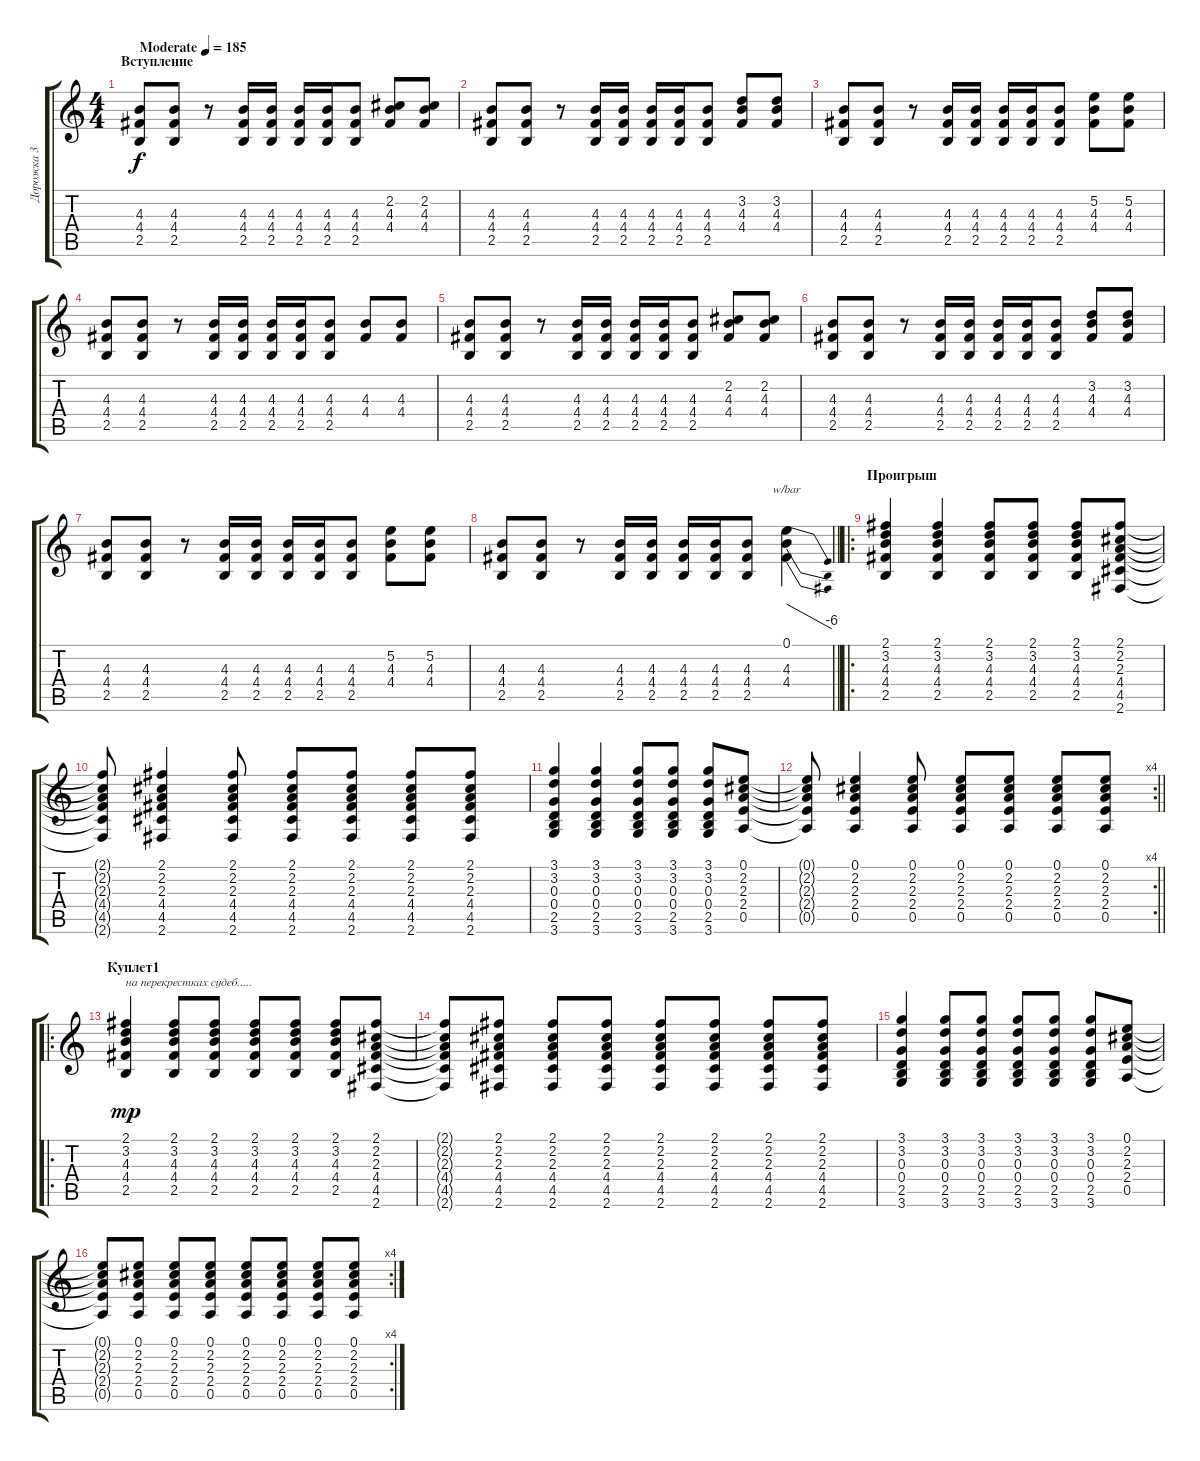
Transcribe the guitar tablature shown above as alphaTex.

\track ("Дорожка 3" "Дорожка 3") {instrument acousticguitarnylon}
\staff {score tabs}
\tuning (E4 B3 G3 D3 A2 E2) {hide}
\ts (4 4)
\section ("" "Вступление")
\tempo (185 "Moderate")
\clef g2
\ks c
(4.3 4.4 2.5).8{dy f instrument acousticguitarnylon} (4.3 4.4 2.5).8 r.8 (4.3 4.4 2.5).16 (4.3 4.4 2.5).16 (4.3 4.4 2.5).16 (4.3 4.4 2.5).16 (4.3 4.4 2.5).8 (2.2 4.3 4.4).8 (2.2 4.3 4.4).8 |
(4.3 4.4 2.5).8 (4.3 4.4 2.5).8 r.8 (4.3 4.4 2.5).16 (4.3 4.4 2.5).16 (4.3 4.4 2.5).16 (4.3 4.4 2.5).16 (4.3 4.4 2.5).8 (3.2 4.3 4.4).8 (3.2 4.3 4.4).8 |
(4.3 4.4 2.5).8 (4.3 4.4 2.5).8 r.8 (4.3 4.4 2.5).16 (4.3 4.4 2.5).16 (4.3 4.4 2.5).16 (4.3 4.4 2.5).16 (4.3 4.4 2.5).8 (5.2 4.3 4.4).8 (5.2 4.3 4.4).8 |
(4.3 4.4 2.5).8 (4.3 4.4 2.5).8 r.8 (4.3 4.4 2.5).16 (4.3 4.4 2.5).16 (4.3 4.4 2.5).16 (4.3 4.4 2.5).16 (4.3 4.4 2.5).8 (4.3 4.4).8 (4.3 4.4).8 |
(4.3 4.4 2.5).8 (4.3 4.4 2.5).8 r.8 (4.3 4.4 2.5).16 (4.3 4.4 2.5).16 (4.3 4.4 2.5).16 (4.3 4.4 2.5).16 (4.3 4.4 2.5).8 (2.2 4.3 4.4).8 (2.2 4.3 4.4).8 |
(4.3 4.4 2.5).8 (4.3 4.4 2.5).8 r.8 (4.3 4.4 2.5).16 (4.3 4.4 2.5).16 (4.3 4.4 2.5).16 (4.3 4.4 2.5).16 (4.3 4.4 2.5).8 (3.2 4.3 4.4).8 (3.2 4.3 4.4).8 |
(4.3 4.4 2.5).8 (4.3 4.4 2.5).8 r.8 (4.3 4.4 2.5).16 (4.3 4.4 2.5).16 (4.3 4.4 2.5).16 (4.3 4.4 2.5).16 (4.3 4.4 2.5).8 (5.2 4.3 4.4).8 (5.2 4.3 4.4).8 |
\barLineRight lightlight
(4.3 4.4 2.5).8 (4.3 4.4 2.5).8 r.8 (4.3 4.4 2.5).16 (4.3 4.4 2.5).16 (4.3 4.4 2.5).16 (4.3 4.4 2.5).16 (4.3 4.4 2.5).8 (0.1 4.3 4.4).4{tbe (dive default 0 0 60 -24)} |
\ro
\section ("" "Проигрыш")
(2.1 3.2 4.3 4.4 2.5).4 (2.1 3.2 4.3 4.4 2.5).4 (2.1 3.2 4.3 4.4 2.5).8 (2.1 3.2 4.3 4.4 2.5).8 (2.1 3.2 4.3 4.4 2.5).8 (2.1 2.2 2.3 4.4 4.5 2.6).8 |
(2.1{t} 2.2{t} 2.3{t} 4.4{t} 4.5{t} 2.6{t}).8 (2.1 2.2 2.3 4.4 4.5 2.6).4 (2.1 2.2 2.3 4.4 4.5 2.6).8 (2.1 2.2 2.3 4.4 4.5 2.6).8 (2.1 2.2 2.3 4.4 4.5 2.6).8 (2.1 2.2 2.3 4.4 4.5 2.6).8 (2.1 2.2 2.3 4.4 4.5 2.6).8 |
(3.1 3.2 0.3 0.4 2.5 3.6).4 (3.1 3.2 0.3 0.4 2.5 3.6).4 (3.1 3.2 0.3 0.4 2.5 3.6).8 (3.1 3.2 0.3 0.4 2.5 3.6).8 (3.1 3.2 0.3 0.4 2.5 3.6).8 (0.1 2.2 2.3 2.4 0.5).8 |
\rc 4
\barLineRight lightlight
(0.1{t} 2.2{t} 2.3{t} 2.4{t} 0.5{t}).8 (0.1 2.2 2.3 2.4 0.5).4 (0.1 2.2 2.3 2.4 0.5).8 (0.1 2.2 2.3 2.4 0.5).8 (0.1 2.2 2.3 2.4 0.5).8 (0.1 2.2 2.3 2.4 0.5).8 (0.1 2.2 2.3 2.4 0.5).8 |
\ro
\section ("" "Куплет1")
(2.1 3.2 4.3 4.4 2.5).4{txt "на перекрестках судеб....." dy mp} (2.1 3.2 4.3 4.4 2.5).8 (2.1 3.2 4.3 4.4 2.5).8 (2.1 3.2 4.3 4.4 2.5).8 (2.1 3.2 4.3 4.4 2.5).8 (2.1 3.2 4.3 4.4 2.5).8 (2.1 2.2 2.3 4.4 4.5 2.6).8 |
(2.1{t} 2.2{t} 2.3{t} 4.4{t} 4.5{t} 2.6{t}).8 (2.1 2.2 2.3 4.4 4.5 2.6).8 (2.1 2.2 2.3 4.4 4.5 2.6).8 (2.1 2.2 2.3 4.4 4.5 2.6).8 (2.1 2.2 2.3 4.4 4.5 2.6).8 (2.1 2.2 2.3 4.4 4.5 2.6).8 (2.1 2.2 2.3 4.4 4.5 2.6).8 (2.1 2.2 2.3 4.4 4.5 2.6).8 |
(3.1 3.2 0.3 0.4 2.5 3.6).4 (3.1 3.2 0.3 0.4 2.5 3.6).8 (3.1 3.2 0.3 0.4 2.5 3.6).8 (3.1 3.2 0.3 0.4 2.5 3.6).8 (3.1 3.2 0.3 0.4 2.5 3.6).8 (3.1 3.2 0.3 0.4 2.5 3.6).8 (0.1 2.2 2.3 2.4 0.5).8 |
\rc 4
(0.1{t} 2.2{t} 2.3{t} 2.4{t} 0.5{t}).8 (0.1 2.2 2.3 2.4 0.5).8 (0.1 2.2 2.3 2.4 0.5).8 (0.1 2.2 2.3 2.4 0.5).8 (0.1 2.2 2.3 2.4 0.5).8 (0.1 2.2 2.3 2.4 0.5).8 (0.1 2.2 2.3 2.4 0.5).8 (0.1 2.2 2.3 2.4 0.5).8
